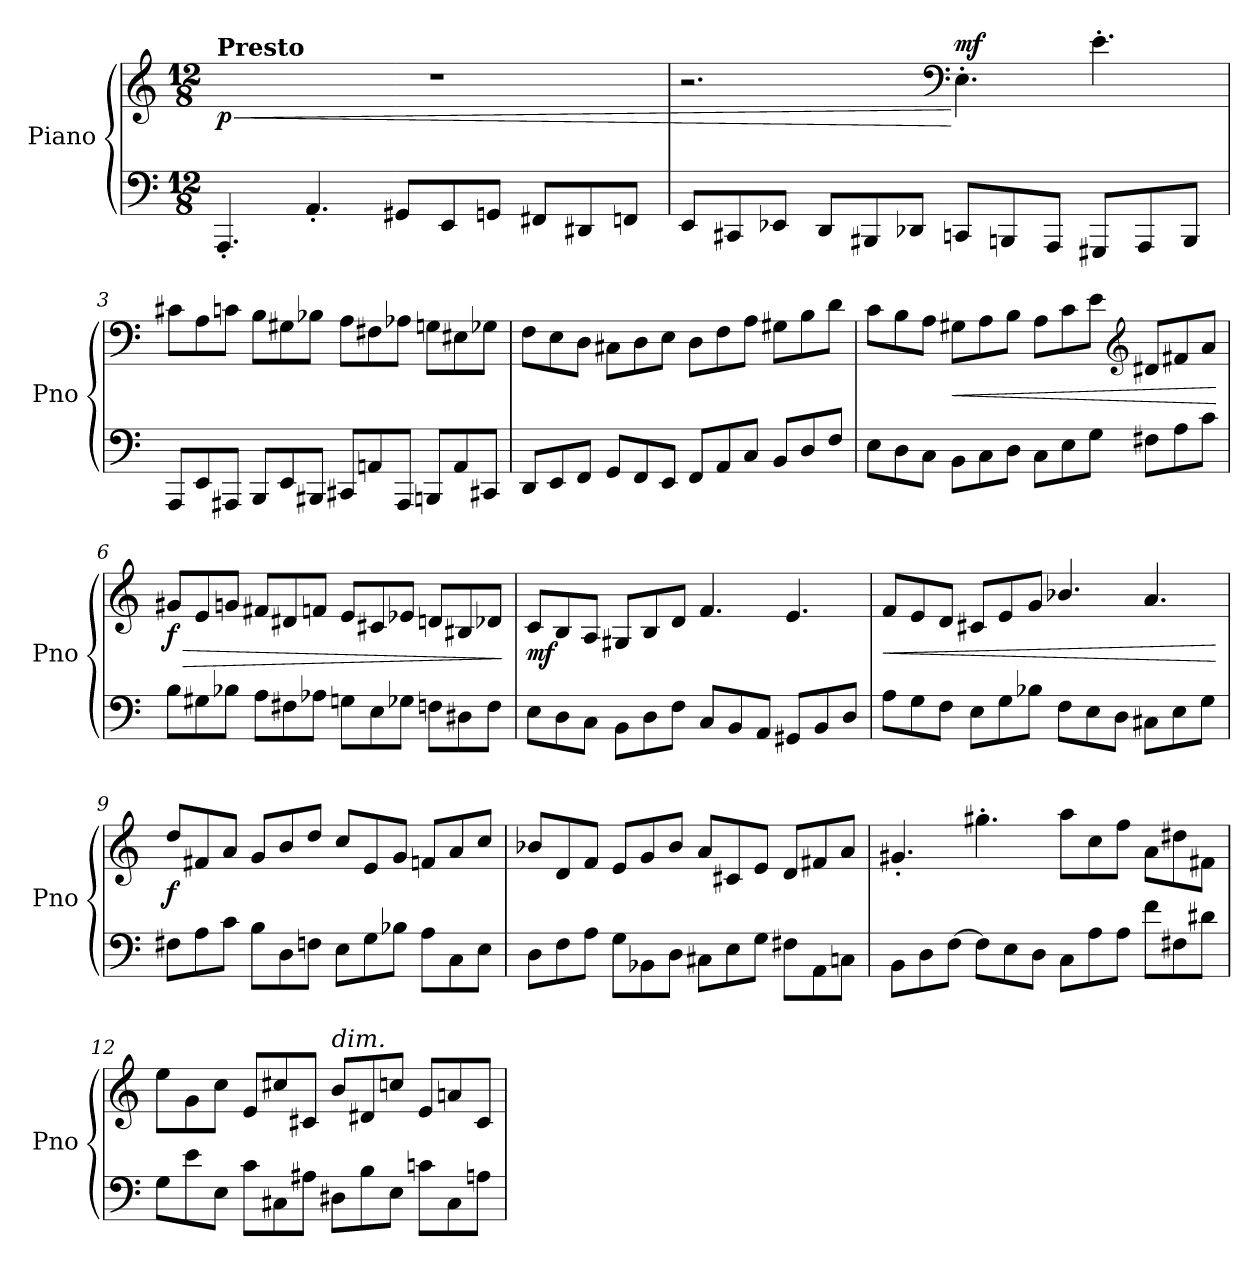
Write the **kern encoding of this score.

**kern	**kern	**dynam
*part1	*part1	*part1
*staff2	*staff1	*staff1/2
*I"Piano	*	*
*I'Pno	*	*
*clefF4	*clefG2	*
*k[]	*k[]	*
*M12/8	*M12/8	*
=1	=1	=1
!	!LO:TX:a:B:t=Presto	!
!	!	!LO:HP:b
!	!	!LO:DY:n=1:b
4.AAA'/	1.r	< p
4.AA'/	.	.
8GG#X/L	.	.
8EE/	.	.
8GGn/J	.	.
8FF#X/L	.	.
8DD#X/	.	.
8FFn/J	.	.
=2	=2	=2
8EE/L	2.r	.
8CC#X/	.	.
8EE-X/J	.	.
8DD/L	.	.
8BBB#X/	.	.
8DD-X/J	.	.
*	*clefF4	*
!	!	!LO:DY:n=1:a
8CCn/L	4.E'\	[ mf
8BBBn/	.	.
8AAA/J	.	.
8GGG#X/L	4.e'\	.
8AAA/	.	.
8BBB/J	.	.
=3	=3	=3
8AAA/L	8c#X\L	.
8EE/	8A\	.
8AAA#X/J	8cn\J	.
8BBB/L	8B\L	.
8EE/	8G#X\	.
8BBB#X/J	8B-X\J	.
8CC#X/L	8A\L	.
8AAn/	8F#X\	.
8AAA#/J	8A-X\J	.
8BBBn/L	8Gn\L	.
8AA/	8E#X\	.
8CC#X/J	8G-X\J	.
!!LO:LB:g=z
=4	=4	=4
8DD/L	8F\L	.
8EE/	8E\	.
8FF/J	8D\J	.
8GG/L	8C#X\L	.
8FF/	8D\	.
8EE/J	8E\J	.
8FF/L	8D\L	.
8AA/	8F\	.
8C/J	8A\J	.
8BB/L	8G#X\L	.
8D/	8B\	.
8F/J	8d\J	.
=5	=5	=5
8E\L	8c\L	.
8D\	8B\	.
8C\J	8A\J	.
!	!	!LO:HP:b
8BB\L	8G#X\L	<
8C\	8A\	.
8D\J	8B\J	.
8C\L	8A\L	.
8E\	8c\	.
8G\J	8e\J	.
*	*clefG2	*
8F#X\L	8d#X/L	.
8A\	8f#X/	.
8c\J	8a/J	.
.	.	[
=6	=6	=6
!	!	!LO:HP:b
!	!	!LO:DY:n=1:b
8B\L	8g#X/L	> f
8G#X\	8e/	.
8B-X\J	8gn/J	.
8A\L	8f#X/L	.
8F#X\	8d#X/	.
8A-X\J	8fn/J	.
8Gn\L	8e/L	.
8E\	8c#X/	.
8G-X\J	8e-X/J	.
8Fn\L	8dn/L	.
8D#X\	8B#X/	.
8F\J	8d-X/J	.
.	.	]
!!LO:LB:g=z
=7	=7	=7
!	!	!LO:DY:b
8E\L	8c/L	mf
8D\	8B/	.
8C\J	8A/J	.
8BB\L	8G#X/L	.
8D\	8B/	.
8F\J	8d/J	.
8C/L	4.f/	.
8BB/	.	.
8AA/J	.	.
8GG#X/L	4.e/	.
8BB/	.	.
8D/J	.	.
=8	=8	=8
!	!	!LO:HP:b
8A\L	8f/L	<
8G\	8e/	.
8F\J	8d/J	.
8E\L	8c#X/L	.
8G\	8e/	.
8B-X\J	8g/J	.
8F\L	4.b-X/	.
8E\	.	.
8D\J	.	.
8C#X\L	4.a/	.
8E\	.	.
8G\J	.	.
.	.	[
=9	=9	=9
!	!	!LO:DY:b
8F#X\L	8dd/L	f
8A\	8f#X/	.
8c\J	8a/J	.
8B\L	8g/L	.
8D\	8b/	.
8Fn\J	8dd/J	.
8E\L	8cc/L	.
8G\	8e/	.
8B-X\J	8g/J	.
8A\L	8fn/L	.
8C\	8a/	.
8E\J	8cc/J	.
!!LO:LB:g=z
=10	=10	=10
8D\L	8b-X/L	.
8F\	8d/	.
8A\J	8f/J	.
8G\L	8e/L	.
8BB-X\	8g/	.
8D\J	8b-/J	.
8C#X\L	8a/L	.
8E\	8c#X/	.
8G\J	8e/J	.
8F#X\L	8d/L	.
8AA\	8f#X/	.
8Cn\J	8a/J	.
=11	=11	=11
8BB\L	4.g#X'/	.
8D\	.	.
[8F\J	.	.
8F\L]	4.gg#X'\	.
8E\	.	.
8D\J	.	.
8C\L	8aa\L	.
8A\	8cc\	.
8A\J	8ff\J	.
8f\L	8a\L	.
8F#X\	8dd#X\	.
8d#X\J	8f#X\J	.
=12	=12	=12
8G\L	8ee\L	.
8e\	8g\	.
8E\J	8cc\J	.
8c\L	8e/L	.
8C#X\	8cc#X/	.
8A#X\J	8c#X/J	.
!	!LO:TX:a:i:t=dim.	!
8D#X\L	8b/L	.
8B\	8d#X/	.
8E\J	8ccn/J	.
8cn\L	8e/L	.
8C#\	8an/	.
8An\J	8c#/J	.
=	=	=
*-	*-	*-
